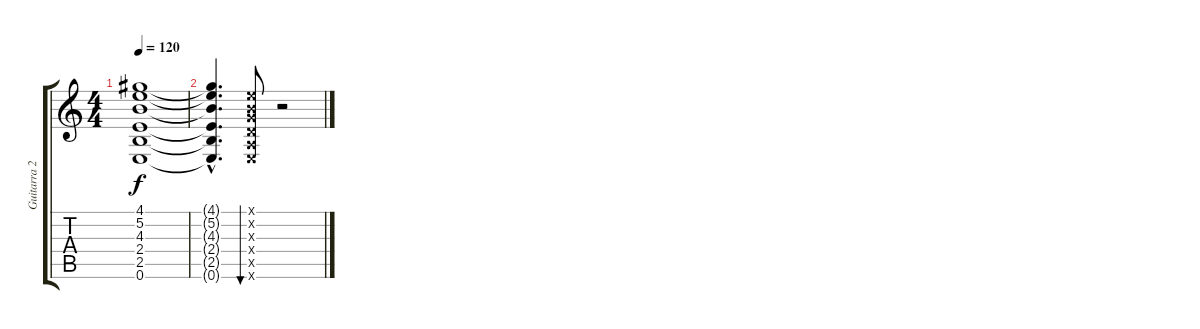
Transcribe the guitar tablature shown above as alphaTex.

\track ("Guitarra 2" "Guitarra 2") {instrument overdrivenguitar}
\staff {score tabs}
\tuning (E4 B3 G3 D3 A2 E2) {hide}
\ts (4 4)
\tempo 120
\clef g2
\ks c
(4.1{t} 5.2{t} 4.3{t} 2.4{t} 2.5{t} 0.6{t}).1{dy f} |
(4.1{hac t} 5.2{hac t} 4.3{hac t} 2.4{hac t} 2.5{hac t} 0.6{hac t}).4{d} (0.1{x} 0.2{x} 0.3{x} 0.4{x} 0.5{x} 0.6{x}).8{bu 480} r.2
